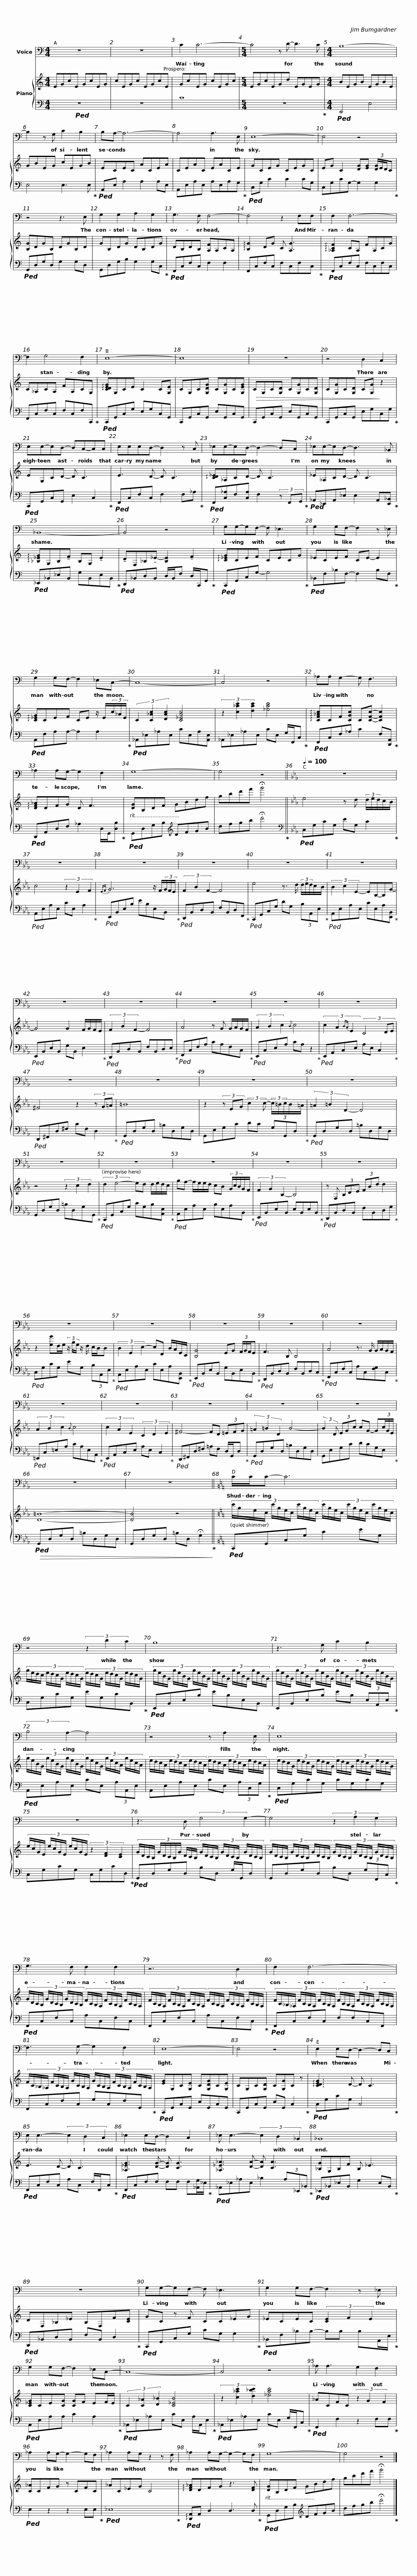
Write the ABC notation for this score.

X:1
%%score 1 { 2 | 3 }
L:1/8
M:4/4
I:linebreak $
K:C
V:1 bass
V:2 treble
V:3 bass
V:1
 z8 | z8 | C2 C6- |[M:5/4] C4 z D- D3 C |[M:4/4] B,8- |$ %5
 B,2 z G, C2 B,2 | B,A,- A,6- | A,4 A,3 E, | E,8- | E,4 z4 |$ %10
 z4 z3 E, | G,2 G,2 A,2 G,2 | G,3 F, F,4- | F,4 z2 F,F, |$ F,2 F,6- | %15
 F,2 G,4 F,2 | E,8- | E,8 |$ z8 | z4 D,2 C,2 | %20
 E,E,-E,D,- D,C,-C,C, | E,E,E,D,- D,2 z C, |$ _E,E,-E,D,- D,2- D,C, | _E,E,-E,D,- D,3 _B,, | _B,,8- |$ %25
 B,,4 z4 | G,G,-G,F,- F, _E,3 | G,2 G,F,- F,2 z _E, | G,2 G,F,- F,2 _E,C,- |$ C,8- | %30
 C,4 z4 | _A,A, G,2- G, F,3 | _A,2 A,G,- G,2 F,2 |$ G,8- | G,4 z4 ||$ %35
[K:Eb][Q:1/4=100] z8 | z8 | z8 | z8 |$ z8 | %40
 z8 | z8 | z8 |$ z8 | z8 | %45
 z8 | z8 |$ z8 | z8 | z8 | %50
 z8 |$ z8 | z8 | z8 | z8 |$ %55
 z8 | z8 | z8 | z8 |$ z8 | %60
 z8 | z8 | z8 |$ z8 | z8 | %65
 z8 | z8 ||$[K:C] C/C/C- C6 | z4 (3z2 D2 C2 |$ B,8 | %70
 z3 G, C2 B,2 |$ (3:2:2B,4 A,2- A,4 | z4 z A,2 E, |$ E,8 | z8 |$ %75
 z3 D, (3:2:2G,4 G,2- | G,4 (3z2 A,2 G,2 |$ G,3 F, F,2 F,2 | z6 D,2 |$ F,2 F,6- | %80
 F,3 G,- G,2 F,2 |$ E,8- | E,4 z4 | E,2 E,D,- D,2- D,C, | E, E,3- (3E,2 D,2 C,2 |$ %85
 _E,2 E,D,- D,2 C,2 | _E, E,3- (3E,2 D,2 _B,,2 | _B,,8 |$ z8 | G,G,-G,F,- F, _E,3 | %90
 G,2 G,F,- F,2 z _E, | G,2 G,F,- F,2 _E,C,- |$ C,8- | C,4 z4 | _A, A,3 G,2 F,2 | %95
 _A,2 A,G,- G,2- G,F, |$ _A,2 A,G, z2 z F, | _A,2 A,G,- G,2- G,F, | G,8- | G,4 z4 |] %100
V:2
 EGcE GcEG | cEGc EGcE | GcEG cEGc |[M:5/4] EGcEGd EGEG |[M:4/4] BEGB EGBE |$ %5
 GBEG cEGB | ECEC ACEA | CEAC EACE | GCEG CEGC | EG C2 [DG][EG] (3[DG]/E/D/C |$ %10
 [B,G]DGB, DGB,D | GB,DG DB,DG | DB,DB, [A,F]A,CA, | !arpeggio![B,G]2 DG C [A,G]3 |$ !arpeggio![_A,CF]2 CA, FA,CG | %15
 C_A,CA, FA,CG, | !arpeggio![CDEG]G,CE C2 C[G,E] | CG,C[G,DG] C[G,G]C[G,EG] |$!>(! CG,C[G,D] C[G,G]C[G,D] | C[G,G]C[G,D] C[G,G]!>)! z2 | %20
 EG,CD- D C3 | E3 D- D C3 |$ !arpeggio![CD_E]_A,CD- D C3 | _E_A,CD- D C3 | !arpeggio![_B,_EG]G,B,!tenuto!F B,G, !tenuto!E2 |$ %25
 !tenuto!DF,_B,!tenuto!_E- [B,E]2 !tenuto!F2 | !arpeggio![C_EG]CEF CECG | _ECEF CE- E2 | !arpeggio![C_EG]CEF CE z/ E/(3c/_A/E/ |$ (3C2 [C_Ac]2 [DAc]2 [C_EAc]4 | %30
 (3z2 [c_ac']2 [dac']2 [_eac']4 | !arpeggio![CF_Ac]CF[CGc] C[CFc]- [CFc]2 | !arpeggio![DF_A]DFG D F3 |$ [DG]B,DF GBdf | gbd'f' !fermata!g'4 ||$ %35
[K:Eb] e4 z d (3d/e/d/c/B/ | c4 (3z2 E2 F2 |{EF} G6 z/ F/(3G/F/E/ | (3F2 B2 F2- F4 |$ e4 z3/2 d/ (3d/e/d/c/B/ | %40
 (3B2 c2 E2- EB,-B,G- | G4 G2 F/G/F/E/ | (3F2 B2 F2- F4 |$ A4 z G G/A/G/F/ | (3A2 B2 c2{B} c4 | %45
 (3c2 A2{BA} E2 (3C4 DE | ^F4 z2 (3z G=A |$ =B8 | z2 (3z EG (3:2:2c2 c- (3c/=B/c/B/=A/ | (3=A2 =B2 D2- D4 | %50
 z4 (3z2 c2 d2 |$ (3:2:2d2 e4- ed d/e/d/c/ | gf- f/e/e/d/ cB (3G/c/B/G/F/ | (3F2 G2 B,2- B,4 | z F, (3B,DE (3FBd d2 |$ %55
 z2 [ee']d/e/ (3z/ g/e/ z/ d/ c/B/B | (3B2 E2 c2- cD B/A/E/C/ | [B,G]4 EG (3F/G/F/E | F3 B, B,4 |$ A4 z3/2 G/ G/A/G/F/ | %60
 (3A2 B2 c2{B} c4 | (3c2 A2 E2 (3C2 D2 E2 | ^F4- FD (3=EFG |$ (3=A2 =B2 D2 B4- | (3:2:2B2 D (3EGc cG- G(3c/G/E/ | %65
 [D=B]8- | [DB]4 z4 ||$[K:C] (3:2:12c'/g/e/c/ c'/g/e/c/ c'/g/e/c/ (3:2:12c'/g/e/c/ c'/g/e/c/ c'/g/e/c/ | (3:2:12g/e/d/c/ e/d/c/G/ e/d/c/G/ (3:2:12e/d/c/G/ e/d/c/G/ e/d/c/G/ |$ (3:2:12g/e/B/G/ g/e/B/G/ g/e/B/G/ (3:2:12g/e/B/G/ g/e/B/G/ g/e/B/G/ | %70
 (3:2:12g/e/B/G/ g/e/B/G/ g/e/B/G/ (3:2:12g/e/B/G/ g/e/B/G/ g/e/B/G/ |$ (3:2:12g/e/B/G/ g/e/B/G/ g/e/B/G/ (3:2:12g/e/c/G/ g/e/c/A/ g/e/c/A/ | (3:2:12e/d/c/A/ e/d/c/A/ e/d/c/A/ (3:2:12e/d/c/A/ e/d/c/A/ e/d/c/A/ |$ (3:2:12e/d/c/G/ e/d/c/G/ e/d/c/G/ (3:2:12e/d/c/G/ e/d/c/G/ e/d/c/G/ | (3:2:12e/c/G/E/ e/c/G/E/ e/c/G/E/ (3z2 [DF]2 [CE]2 |$ %75
 (3:2:12G/D/C/B,/ G/D/C/B,/G/ D/C/B,/ (3:2:12G/D/C/B,/ G/D/C/B,/ G/D/C/B,/ | (3:2:12G/D/C/B,/ G/D/C/B,/ G/D/C/B,/ (3:2:12G/D/C/B,/ G/D/C/B,/ G/D/C/B,/ |$ (3:2:12G/D/C/B,/ G/D/C/B,/ G/D/C/B,/ (3:2:12F/C/B,/A,/ F/C/B,/A,/ F/C/B,/A,/ | (3:2:12F/C/B,/A,/ F/C/B,/A,/ F/C/B,/A,/ (3:2:12F/C/B,/A,/ F/C/B,/A,/ F/C/B,/A,/ |$ (3:2:12F/C/_B,/_A,/ F/C/B,/A,/ F/C/B,/A,/ (3:2:12F/C/B,/A,/ F/C/B,/A,/ F/C/B,/A,/ | %80
 (3:2:12F/C/_B,/_A,/ F/C/B,/A,/ G/C/B,/A,/ (3:2:12G/C/B,/A,/ F/C/B,/A,/ F/C/B,/A,/ |$ [EG]G,C[G,E] C[G,DG]C[G,E] | CG,C[G,D] C[G,G]C z | !arpeggio![CDEG]3 D- D C3 | E3 D- D C3 |$ %85
 [_A,_EG]3 [DG]- [DG] [CG]3 | [_A,_E_A]3 [DA]- [DA] [CA]3 | [_B,G]G,B,F B, _E3 |$ DF,_B,_E B,F,F[CE] | GC z F CC_EG | %90
 _ECEC (3[CE]2 F2 E2 | [C_EG]CE[CG] [CG]F EF/E/ |$ (3C2 [C_A]2 [D_B]2 [C_EB]4 | (3z2 [c_ac']2 [d_bc']2 [_eac']4 | _ACFC (3z2 G2 F2 | %95
 [C_A]CFG z CFC |$ _AC_EG C4 | !arpeggio![DF_A]DFG z3 [DF] | [DG]B,DF GBdf | gbd'f' !fermata!g'4 |] %100
V:3
!ped! z8 | z8 | C8 |[M:5/4] z10!ped-up! |[M:4/4]!ped! E,,4 E,4 |$ %5
 E,4 E,3 E,!ped-up! |!ped! A,,E, A,2 A,2 A,E, | A,,E,A,E, A,E,A,G,!ped-up! |!ped! C,G, C2 C2 CG, | C,G,CG,- G,2 G,2!ped-up! |$ %10
!ped! G,,D,G,D, G,2 G,D, | G,,D,G,B, G,2 G,C,!ped-up! |!ped! F,,C,F,C, F,2 F,2 | F,,C,F,C, F,C,F,C,!ped-up! |$!ped! F,,C,F,C, F,C,F,C, | %15
 F,,C,F,C, F,C,F,C,,!ped-up! |!ped! C,,G,,C,G, E,G,C,G,, | C,,G,,C,G,, E,G,,C,G,, |$ C,,G,,C,G,, E,G,,C,G,, | C,,G,,C,G,, E,G,C,G,!ped-up! | %20
!ped! C,,G,,C,G,, E,2 C,2!ped-up! |!ped! F,,C,F,C, F,2 F,_A,!ped-up! |$!ped! F,,[C,_A,]F,[C,A,] F,2 (3z F,,G,,!ped-up! |!ped! _A,,_E,,A,,_E, E,2 A,,[E,,_B,,]!ped-up! |!ped! _E,,_B,,_E,B,, G,B,,E,B,,!ped-up! |$ %25
!ped! D,,_B,,D,B,, D,/B,,/F, D,/C,,/G,,!ped-up! |!ped! C,,G,,C,G,- G,4!ped-up! |!ped! _B,,F,_B,F,- F,2 B,F,!ped-up! |!ped! A,,F,A,A,- A,2 A,2!ped-up! |$!ped! _A,,_E,_A,E, CE,A,[A,,E,] | %30
 _A,,_E,_A,E, CE, G,/F,,/C,!ped-up! |!ped! F,,C,F,_A, C2 F,[D,,A,,]!ped-up! |!ped! D,,A,,D,F, _A,2 D,/G,,/[D,B,]!ped-up! |$!ped! G,,D,G,B,[K:treble] DFGB | dfgb !fermata!d'4!ped-up! ||$ %35
[K:Eb][K:bass]!ped! C,G,CG, EG, C2!ped-up! |!ped! A,,E,A,E, CE, A,2!ped-up! |!ped! E,,B,,E,B, EB,E,B,,!ped-up! |!ped! D,,B,,D,B,, F,B,,D,F,,!ped-up! |$!ped! C,,G,,C,G, DG, (3B,A,,E,!ped-up! | %40
!ped! A,,E,A,E, CE,A,[E,,B,,]!ped-up! |!ped! E,,B,,E,B,, G,B,, E,2!ped-up! |!ped! D,,B,,D,B,, F,B,,D,E,!ped-up! |$!ped! F,,C,F,A, CA,F,C,!ped-up! |!ped! E,,C,E,A, CA, z2!ped-up! | %45
!ped! E,,A,,C,E, A,E, C,2!ped-up! |!ped! D,,^F,,D,^F, CF, D,2!ped-up! |$!ped! G,,D,G,D, =B,D,G,D, | G,,E,G,C DC (3G,G,,D,!ped-up! |!ped! G,,D,G,D, =B,D,G,D, | %50
 G,,D,G,D, =B,D,G,G,,!ped-up! |$!ped! C,,G,,C,G, CG,B,[A,,E,]!ped-up! |!ped! A,,E,A,E, B,E,A,B,,!ped-up! |!ped! E,,B,,E,B,, E,B,,E,B,,!ped-up! |!ped! D,,B,,D,B,, F,B,,D,G,!ped-up! |$ %55
!ped! C,G,CG, EG, (3B,A,,E,!ped-up! |!ped! A,,E,A,E, CE,A,[E,,B,,]!ped-up! |!ped! E,,B,,E,B,, G,B,,E,B,,!ped-up! |!ped! D,,B,,D,B,, F,B,,D,C,!ped-up! |$!ped! F,,C,F,C, A,C,[F,G,]C,!ped-up! | %60
!ped! =E,,C,=E,A, CA,E,A,,!ped-up! |!ped! E,,A,,C,E, A,E, C,2!ped-up! |!ped! D,,^F,,D,^F, =A,F, D,/G,,/D,!ped-up! |$!ped! G,,D,G,D, =B,D,G,D, | G,,E,G,C DCG,E,!ped-up! | %65
!ped!!>(! G,,D,G,D, =B,D,G,D, | G,,D,G,D, =B,D, !fermata!G,2!ped-up!!>)! ||$[K:C]!ped! C,,G,,C,G, C2 EG, | C,G,CG, EG,CB,,!ped-up! |$!ped! E,,B,,E,B, EB,E,B,, | %70
 E,,B,,E,B, EB, (3E,A,,E,!ped-up! |$!ped! A,,E,A,E, CE, (3A,A,,E, | A,,E,A,E, CE, (3A,C,G,!ped-up! |$!ped! C,G,CG, CG,CG, | C,G,CG, C,G,CD,!ped-up! |$ %75
!ped! G,,D,G,D, B,D, G,/G,,/D, | G,,D,G,D, B,D, (3G,F,,C,!ped-up! |$!ped! F,,C,F,C, A,C,F,C, | F,,C,F,C, A,C,F,C,!ped-up! |$!ped! F,,C,F,C, F,F,C,F,, | %80
 F,,C,F,C, G,C,F,G,,!ped-up! |$!ped! C,,G,,C,G,, E,G,,C,G,, | C,,G,,C,G,, E,G,, C,2!ped-up! |!ped! C,G,CG, C,4!ped-up! |!ped! F,,C,F,C, A,C, F,/F,,/C,!ped-up! |$ %85
!ped! F,,C,F,F, F,F, F,[_A,,G,]/_E,/!ped-up! |!ped! _A,,_E,_A,E, _B,2 (3A,_E,,_B,,!ped-up! |!ped! _E,,_B,,_E,B,, G,2 E,B,,!ped-up! |$!ped! D,,_B,,D,B,, F,B,, D,2!ped-up! |!ped! C,,G,,C,G, CG, G,2!ped-up! | %90
!ped! _B,,F,_B,B,- B,B, B,A,,/E,/!ped-up! |!ped! A,,E,A,A, C2 A,2!ped-up! |$!ped! _A,,_E,_A,E, CE, A,/A,,/E,!ped-up! |!ped! _A,,_E,_A,E, CE, G,/F,,/C,!ped-up! |!ped! F,,2 F,2 z2 F,F,!ped-up! | %95
!ped! E,2 z2 z2 E,E,!ped-up! |$!ped! _E,8!ped-up! |!ped! !arpeggio![D,,A,,]A,, D,2 D,3 D,!ped-up! |!ped! G,,D,G,B,[K:treble] DFGB | dfgb !fermata!d'4!ped-up! |] %100
